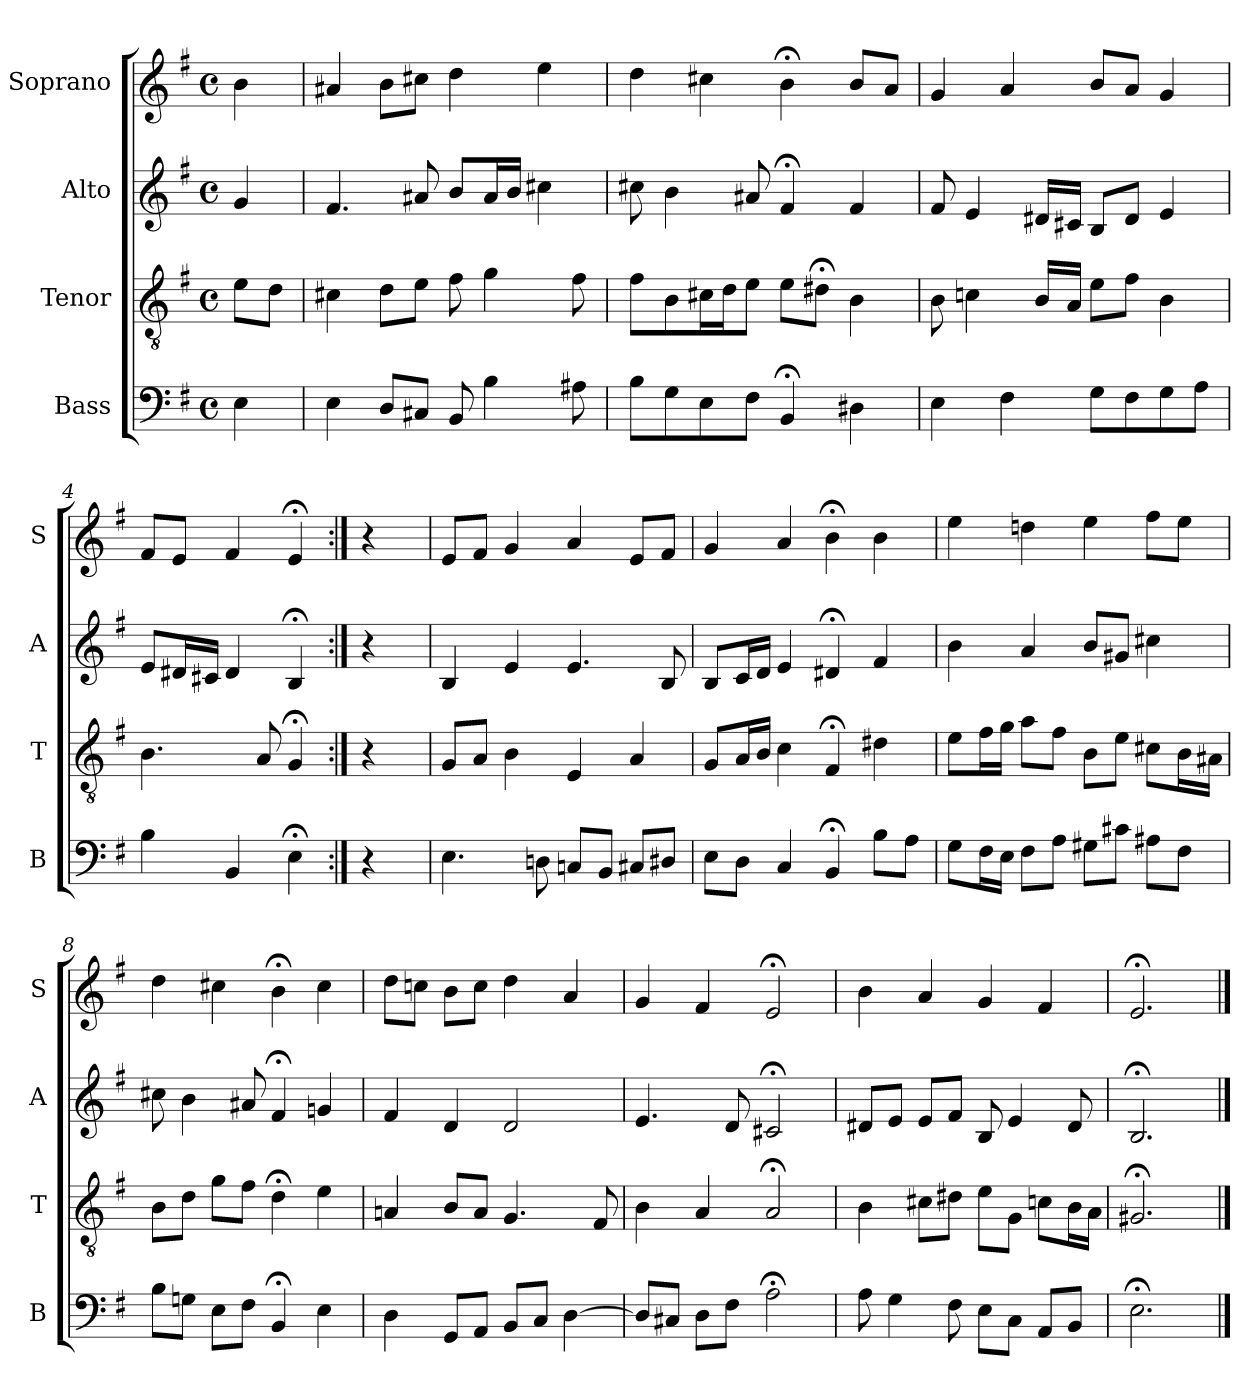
**kern	**kern	**kern	**kern
*part4	*part3	*part2	*part1
*staff4	*staff3	*staff2	*staff1
*I"Bass	*I"Tenor	*I"Alto	*I"Soprano
*I'B	*I'T	*I'A	*I'S
*clefF4	*clefGv2	*clefG2	*clefG2
*k[f#]	*k[f#]	*k[f#]	*k[f#]
*e:	*e:	*e:	*e:
*M4/4	*M4/4	*M4/4	*M4/4
*met(c)	*met(c)	*met(c)	*met(c)
*MM100	*MM100	*MM100	*MM100
=	=	=	=
4E	8eL	4g	4b
.	8dJ	.	.
=1	=1	=1	=1
4E	4c#X	4.f#	4a#X
8DL	8dL	.	8bL
8C#XJ	8eJ	8a#X	8cc#XJ
8BB	8f#	8bL	4dd
4B	4g	16a#L	.
.	.	16bJJ	.
.	.	4cc#X	4ee
8A#X	8f#	.	.
=2	=2	=2	=2
8BL	8f#L	8cc#X	4dd
8G	8B	4b	.
8E	16c#XL	.	4cc#X
.	16dJ	.	.
8F#J	8eJ	8a#X	.
4BB;<	8eL	4f#;<	4b;<
.	8d#X;<J	.	.
4D#X	4B	4f#	8bL
.	.	.	8aJ
=3	=3	=3	=3
4E	8B	8f#	4g
.	4cn	4e	.
4F#	.	.	4a
.	16BLL	16d#XLL	.
.	16AJJ	16c#XJJ	.
8GL	8eL	8BL	8bL
8F#	8f#J	8d#J	8aJ
8G	4B	4e	4g
8AJ	.	.	.
=4	=4	=4	=4
4B	4.B	8eL	8f#L
.	.	16d#XL	8eJ
.	.	16c#XJJ	.
4BB	.	4d#	4f#
.	8A	.	.
4E;<	4G;<	4B;<	4e;<
=:|!	=:|!	=:|!	=:|!
4r	4r	4r	4r
=5	=5	=5	=5
4.E	8GL	4B	8eL
.	8AJ	.	8f#J
.	4B	4e	4g
8Dn	.	.	.
8CnL	4E	4.e	4a
8BBJ	.	.	.
8C#XL	4A	.	8eL
8D#XJ	.	8B	8f#J
=6	=6	=6	=6
8EL	8GL	8BL	4g
8DJ	16AL	16cL	.
.	16BJJ	16dJJ	.
4C	4c	4e	4a
4BB;<	4F#;<	4d#X;<	4b;<
8BL	4d#Xi	4f#i	4b
8AJ	.	.	.
=7	=7	=7	=7
8GL	8eiL	4bi	4ee
16F#L	16f#L	.	.
16EJJ	16gJJ	.	.
8F#L	8aL	4a	4ddn
8AJ	8f#J	.	.
8G#XL	8BL	8bL	4ee
8c#XJ	8eJ	8g#XJ	.
8A#XL	8c#XL	4cc#X	8ff#L
8F#J	16BL	.	8eeJ
.	16A#XJJ	.	.
=8	=8	=8	=8
8BL	8BL	8cc#X	4dd
8GnJ	8dJ	4b	.
8EL	8gL	.	4cc#X
8F#J	8f#J	8a#X	.
4BB;<	4d;<	4f#;<	4b;<
4E	4e	4gn	4cc#
=9	=9	=9	=9
4D	4An	4f#	8ddL
.	.	.	8ccnJ
8GGL	8BL	4d	8bL
8AAJ	8AJ	.	8ccJ
8BBL	4.G	2d	4dd
8CJ	.	.	.
[4D	.	.	4a
.	8F#	.	.
=10	=10	=10	=10
8DL]	4B	4.e	4g
8C#XJ	.	.	.
8DL	4A	.	4f#
8F#J	.	8d	.
2A;<	2A;<	2c#X;<	2e;<
=11	=11	=11	=11
8A	4B	8d#XL	4b
4G	.	8eJ	.
.	8c#XL	8eL	4a
8F#	8d#XJ	8f#J	.
8EL	8eL	8B	4g
8CJ	8GJ	4e	.
8AAL	8cnL	.	4f#
8BBJ	16BL	8d#	.
.	16AJJ	.	.
=12	=12	=12	=12
2.E;<	2.G#X;<	2.B;<	2.e;<
==	==	==	==
*-	*-	*-	*-
